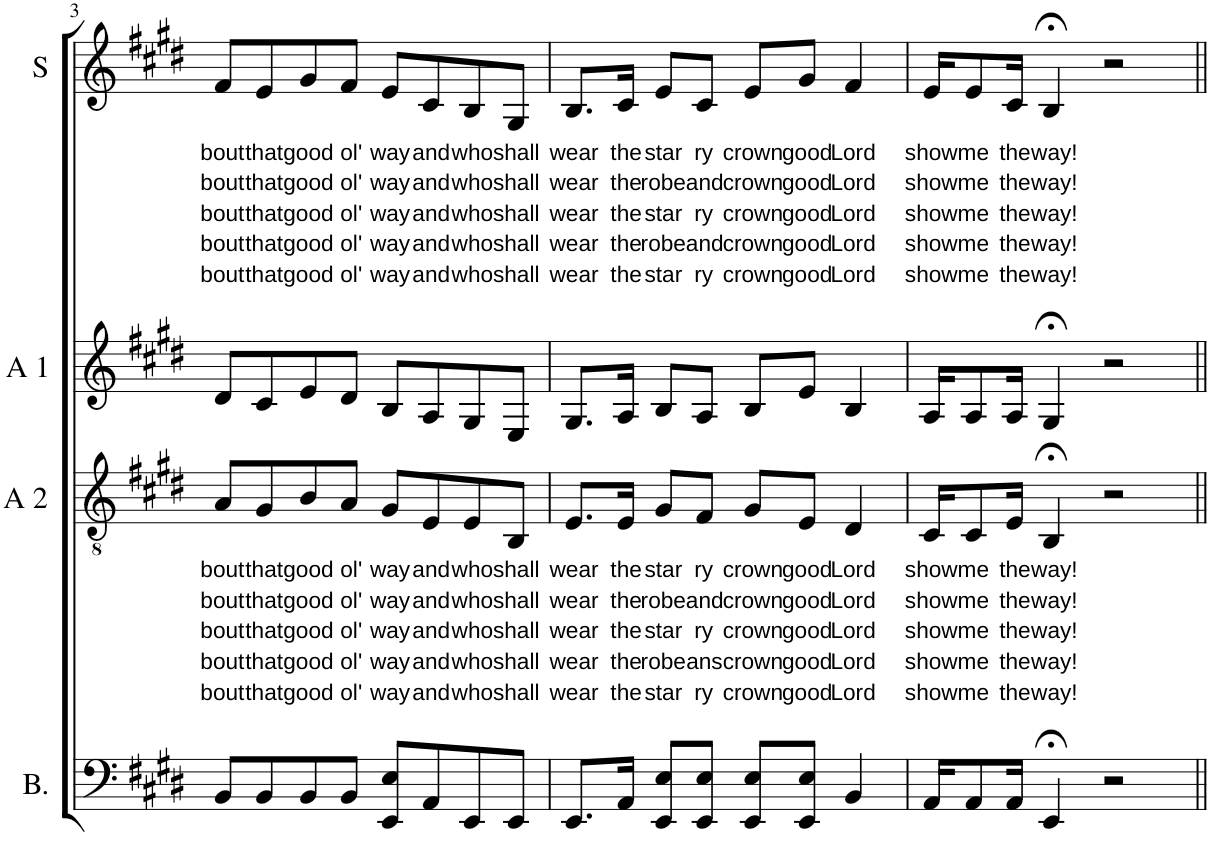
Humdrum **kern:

**kern	**kern	**text	**text	**text	**text	**text	**kern	**kern	**text	**text	**text	**text	**text
*part4	*part3	*part3	*part3	*part3	*part3	*part3	*part2	*part1	*part1	*part1	*part1	*part1	*part1
*staff4	*staff3	*staff3	*staff3	*staff3	*staff3	*staff3	*staff2	*staff1	*staff1	*staff1	*staff1	*staff1	*staff1
*I"Basse	*I"Alto 2	*	*	*	*	*	*I"Alto 1	*I"Soprano	*	*	*	*	*
*I'B.	*I'A 2	*	*	*	*	*	*I'A 1	*I'S	*	*	*	*	*
!!LO:PB:g=z
*clefF4	*clefGv2	*	*	*	*	*	*clefG2	*clefG2	*	*	*	*	*
*k[f#c#g#d#]	*k[f#c#g#d#]	*	*	*	*	*	*k[f#c#g#d#]	*k[f#c#g#d#]	*	*	*	*	*
*E:	*E:	*	*	*	*	*	*E:	*E:	*	*	*	*	*
*M4/4	*M4/4	*	*	*	*	*	*M4/4	*M4/4	*	*	*	*	*
=3	=3	=3	=3	=3	=3	=3	=3	=3	=3	=3	=3	=3	=3
!	!	!LO:LY:b	!LO:LY:b	!LO:LY:b	!LO:LY:b	!LO:LY:b	!	!	!LO:LY:b	!LO:LY:b	!LO:LY:b	!LO:LY:b	!LO:LY:b
8BB/L	8A/L	bout	bout	bout	bout	bout	8d#/L	8f#/L	bout	bout	bout	bout	bout
!	!	!LO:LY:b	!LO:LY:b	!LO:LY:b	!LO:LY:b	!LO:LY:b	!	!	!LO:LY:b	!LO:LY:b	!LO:LY:b	!LO:LY:b	!LO:LY:b
8BB/	8G#/	that	that	that	that	that	8c#/	8e/	that	that	that	that	that
!	!	!LO:LY:b	!LO:LY:b	!LO:LY:b	!LO:LY:b	!LO:LY:b	!	!	!LO:LY:b	!LO:LY:b	!LO:LY:b	!LO:LY:b	!LO:LY:b
8BB/	8B/	good	good	good	good	good	8e/	8g#/	good	good	good	good	good
!	!	!LO:LY:b	!LO:LY:b	!LO:LY:b	!LO:LY:b	!LO:LY:b	!	!	!LO:LY:b	!LO:LY:b	!LO:LY:b	!LO:LY:b	!LO:LY:b
8BB/J	8A/J	ol'	ol'	ol'	ol'	ol'	8d#/J	8f#/J	ol'	ol'	ol'	ol'	ol'
!	!	!LO:LY:b	!LO:LY:b	!LO:LY:b	!LO:LY:b	!LO:LY:b	!	!	!LO:LY:b	!LO:LY:b	!LO:LY:b	!LO:LY:b	!LO:LY:b
8EE/ 8E/L	8G#/L	way	way	way	way	way	8B/L	8e/L	way	way	way	way	way
!	!	!LO:LY:b	!LO:LY:b	!LO:LY:b	!LO:LY:b	!LO:LY:b	!	!	!LO:LY:b	!LO:LY:b	!LO:LY:b	!LO:LY:b	!LO:LY:b
8AA/	8E/	and	and	and	and	and	8A/	8c#/	and	and	and	and	and
!	!	!LO:LY:b	!LO:LY:b	!LO:LY:b	!LO:LY:b	!LO:LY:b	!	!	!LO:LY:b	!LO:LY:b	!LO:LY:b	!LO:LY:b	!LO:LY:b
8EE/	8E/	who	who	who	who	who	8G#/	8B/	who	who	who	who	who
!	!	!LO:LY:b	!LO:LY:b	!LO:LY:b	!LO:LY:b	!LO:LY:b	!	!	!LO:LY:b	!LO:LY:b	!LO:LY:b	!LO:LY:b	!LO:LY:b
8EE/J	8BB/J	shall	shall	shall	shall	shall	8E/J	8G#/J	shall	shall	shall	shall	shall
=4	=4	=4	=4	=4	=4	=4	=4	=4	=4	=4	=4	=4	=4
!	!	!LO:LY:b	!LO:LY:b	!LO:LY:b	!LO:LY:b	!LO:LY:b	!	!	!LO:LY:b	!LO:LY:b	!LO:LY:b	!LO:LY:b	!LO:LY:b
8.EE/L	8.E/L	wear	wear	wear	wear	wear	8.G#/L	8.B/L	wear	wear	wear	wear	wear
!	!	!LO:LY:b	!LO:LY:b	!LO:LY:b	!LO:LY:b	!LO:LY:b	!	!	!LO:LY:b	!LO:LY:b	!LO:LY:b	!LO:LY:b	!LO:LY:b
16AA/Jk	16E/Jk	the	the	the	the	the	16A/Jk	16c#/Jk	the	the	the	the	the
!	!	!LO:LY:b	!LO:LY:b	!LO:LY:b	!LO:LY:b	!LO:LY:b	!	!	!LO:LY:b	!LO:LY:b	!LO:LY:b	!LO:LY:b	!LO:LY:b
8EE/ 8E/L	8G#/L	star	robe	star	robe	star	8B/L	8e/L	star	robe	star	robe	star
!	!	!LO:LY:b	!LO:LY:b	!LO:LY:b	!LO:LY:b	!LO:LY:b	!	!	!LO:LY:b	!LO:LY:b	!LO:LY:b	!LO:LY:b	!LO:LY:b
8EE/ 8E/J	8F#/J	ry	and	ry	ans	ry	8A/J	8c#/J	ry	and	ry	and	ry
!	!	!LO:LY:b	!LO:LY:b	!LO:LY:b	!LO:LY:b	!LO:LY:b	!	!	!LO:LY:b	!LO:LY:b	!LO:LY:b	!LO:LY:b	!LO:LY:b
8EE/ 8E/L	8G#/L	crown	crown	crown	crown	crown	8B/L	8e/L	crown	crown	crown	crown	crown
!	!	!LO:LY:b	!LO:LY:b	!LO:LY:b	!LO:LY:b	!LO:LY:b	!	!	!LO:LY:b	!LO:LY:b	!LO:LY:b	!LO:LY:b	!LO:LY:b
8EE/ 8E/J	8E/J	good	good	good	good	good	8e/J	8g#/J	good	good	good	good	good
!	!	!LO:LY:b	!LO:LY:b	!LO:LY:b	!LO:LY:b	!LO:LY:b	!	!	!LO:LY:b	!LO:LY:b	!LO:LY:b	!LO:LY:b	!LO:LY:b
4BB/	4D#/	Lord	Lord	Lord	Lord	Lord	4B/	4f#/	Lord	Lord	Lord	Lord	Lord
=5	=5	=5	=5	=5	=5	=5	=5	=5	=5	=5	=5	=5	=5
!	!	!LO:LY:b	!LO:LY:b	!LO:LY:b	!LO:LY:b	!LO:LY:b	!	!	!LO:LY:b	!LO:LY:b	!LO:LY:b	!LO:LY:b	!LO:LY:b
16AA/KL	16C#/KL	show	show	show	show	show	16A/KL	16e/KL	show	show	show	show	show
!	!	!LO:LY:b	!LO:LY:b	!LO:LY:b	!LO:LY:b	!LO:LY:b	!	!	!LO:LY:b	!LO:LY:b	!LO:LY:b	!LO:LY:b	!LO:LY:b
8AA/	8C#/	me	me	me	me	me	8A/	8e/	me	me	me	me	me
!	!	!LO:LY:b	!LO:LY:b	!LO:LY:b	!LO:LY:b	!LO:LY:b	!	!	!LO:LY:b	!LO:LY:b	!LO:LY:b	!LO:LY:b	!LO:LY:b
16AA/Jk	16E/Jk	the	the	the	the	the	16A/Jk	16c#/Jk	the	the	the	the	the
!	!	!LO:LY:b	!LO:LY:b	!LO:LY:b	!LO:LY:b	!LO:LY:b	!	!	!LO:LY:b	!LO:LY:b	!LO:LY:b	!LO:LY:b	!LO:LY:b
4EE;</	4BB;</	way!	way!	way!	way!	way!	4G#;</	4B;</	way!	way!	way!	way!	way!
2r	2r	.	.	.	.	.	2r	2r	.	.	.	.	.
=||	=||	=||	=||	=||	=||	=||	=||	=||	=||	=||	=||	=||	=||
*-	*-	*-	*-	*-	*-	*-	*-	*-	*-	*-	*-	*-	*-
